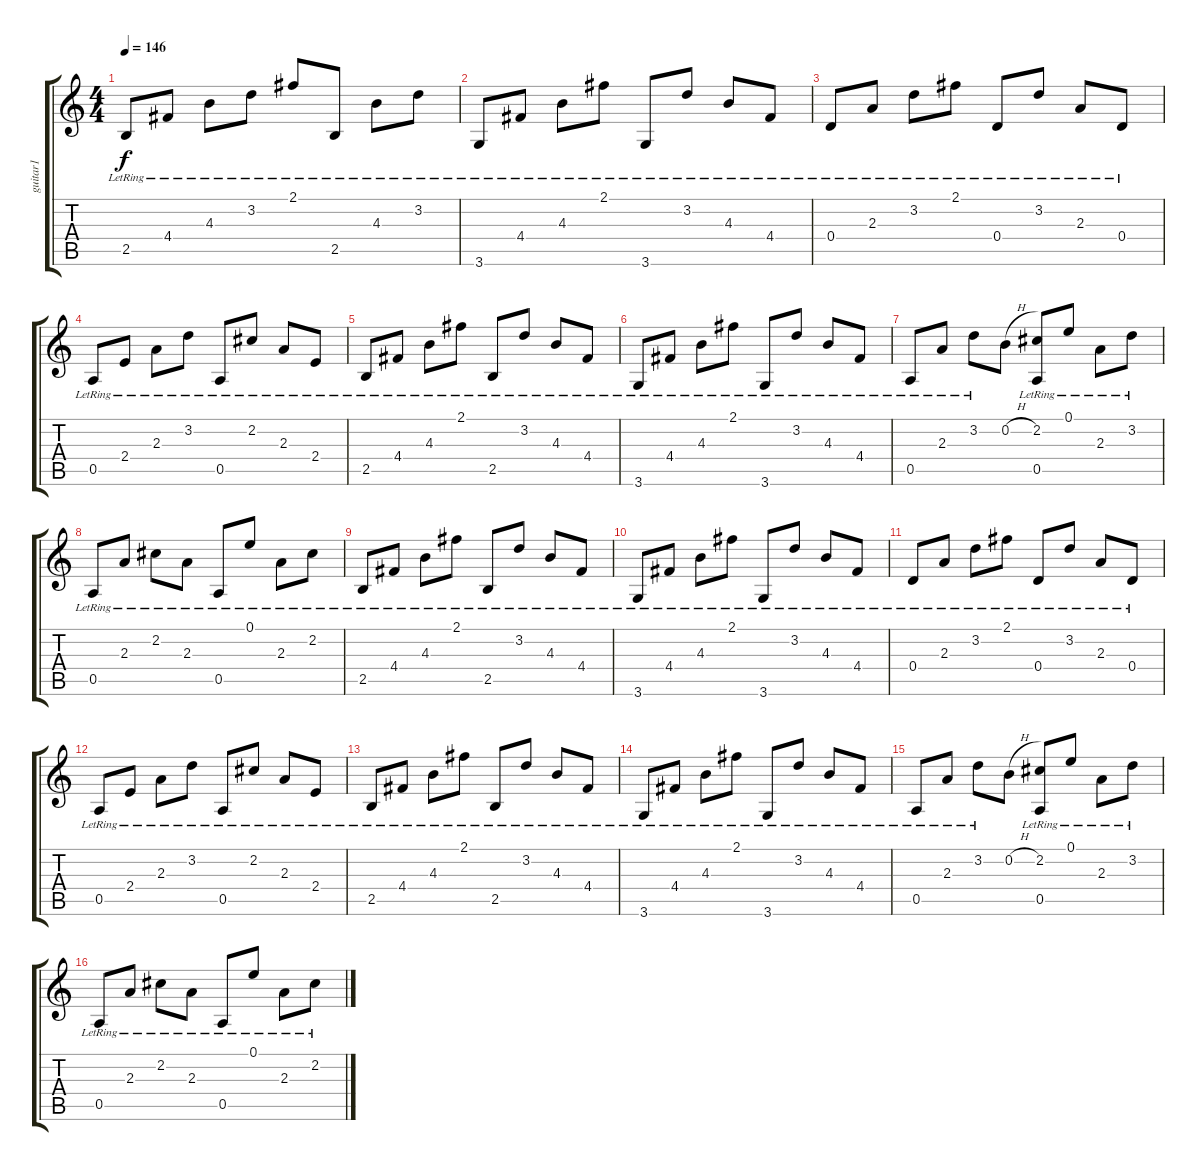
\track ("guitar1" "guitar1") {instrument acousticguitarsteel}
\staff {score tabs}
\tuning (E4 B3 G3 D3 A2 E2) {hide}
\ts (4 4)
\tempo 146
\clef g2
\ks c
2.5{lr}.8{dy f} 4.4{lr}.8 4.3{lr}.8 3.2{lr}.8 2.1{lr}.8 2.5{lr}.8 4.3{lr}.8 3.2{lr}.8 |
3.6{lr}.8 4.4{lr}.8 4.3{lr}.8 2.1{lr}.8 3.6{lr}.8 3.2{lr}.8 4.3{lr}.8 4.4{lr}.8 |
0.4{lr}.8 2.3{lr}.8 3.2{lr}.8 2.1{lr}.8 0.4{lr}.8 3.2{lr}.8 2.3{lr}.8 0.4{lr}.8 |
0.5{lr}.8 2.4{lr}.8 2.3{lr}.8 3.2{lr}.8 0.5{lr}.8 2.2{lr}.8 2.3{lr}.8 2.4{lr}.8 |
2.5{lr}.8 4.4{lr}.8 4.3{lr}.8 2.1{lr}.8 2.5{lr}.8 3.2{lr}.8 4.3{lr}.8 4.4{lr}.8 |
3.6{lr}.8 4.4{lr}.8 4.3{lr}.8 2.1{lr}.8 3.6{lr}.8 3.2{lr}.8 4.3{lr}.8 4.4{lr}.8 |
0.5{lr}.8 2.3{lr}.8 3.2{lr}.8 0.2{h}.8 (2.2 0.5{lr}).8 0.1{lr}.8 2.3{lr}.8 3.2{lr}.8 |
0.5{lr}.8 2.3{lr}.8 2.2{lr}.8 2.3{lr}.8 0.5{lr}.8 0.1{lr}.8 2.3{lr}.8 2.2{lr}.8 |
2.5{lr}.8 4.4{lr}.8 4.3{lr}.8 2.1{lr}.8 2.5{lr}.8 3.2{lr}.8 4.3{lr}.8 4.4{lr}.8 |
3.6{lr}.8 4.4{lr}.8 4.3{lr}.8 2.1{lr}.8 3.6{lr}.8 3.2{lr}.8 4.3{lr}.8 4.4{lr}.8 |
0.4{lr}.8 2.3{lr}.8 3.2{lr}.8 2.1{lr}.8 0.4{lr}.8 3.2{lr}.8 2.3{lr}.8 0.4{lr}.8 |
0.5{lr}.8 2.4{lr}.8 2.3{lr}.8 3.2{lr}.8 0.5{lr}.8 2.2{lr}.8 2.3{lr}.8 2.4{lr}.8 |
2.5{lr}.8 4.4{lr}.8 4.3{lr}.8 2.1{lr}.8 2.5{lr}.8 3.2{lr}.8 4.3{lr}.8 4.4{lr}.8 |
3.6{lr}.8 4.4{lr}.8 4.3{lr}.8 2.1{lr}.8 3.6{lr}.8 3.2{lr}.8 4.3{lr}.8 4.4{lr}.8 |
0.5{lr}.8 2.3{lr}.8 3.2{lr}.8 0.2{h}.8 (2.2 0.5{lr}).8 0.1{lr}.8 2.3{lr}.8 3.2{lr}.8 |
0.5{lr}.8 2.3{lr}.8 2.2{lr}.8 2.3{lr}.8 0.5{lr}.8 0.1{lr}.8 2.3{lr}.8 2.2{lr}.8
